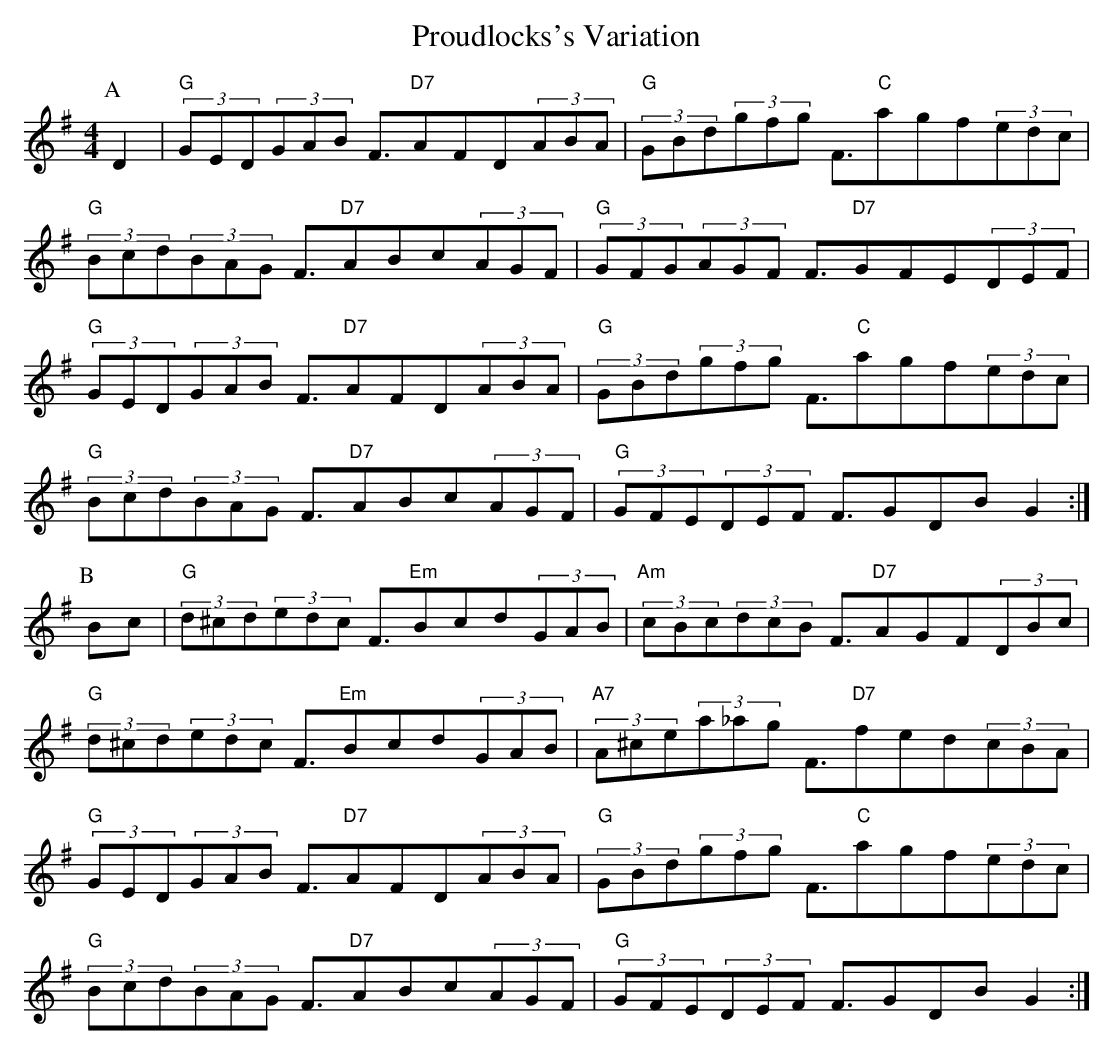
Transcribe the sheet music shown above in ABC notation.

X:1
T:Proudlocks's Variation
M:4/4
L:1/8
K:G
P:A
D2|(3"G"GED(3GAB F3/2"D7"AFD(3ABA|(3"G"GBd(3gfg F3/2"C"agf(3edc|
(3"G"Bcd(3BAG F3/2"D7"ABc(3AGF|(3"G"GFG(3AGF F3/2"D7"GFE(3DEF|
(3"G"GED(3GAB F3/2"D7"AFD(3ABA|(3"G"GBd(3gfg F3/2"C"agf(3edc|
(3"G"Bcd(3BAG F3/2"D7"ABc(3AGF|(3"G"GFE(3DEF F3/2GDBG2:|
P:B
Bc|(3"G"d^cd(3edc F3/2"Em"Bcd(3GAB|(3"Am"cBc(3dcB F3/2"D7"AGF(3DBc|
(3"G"d^cd(3edc F3/2"Em"Bcd(3GAB|(3"A7"A^ce(3a_ag F3/2"D7"fed(3cBA|
(3"G"GED(3GAB F3/2"D7"AFD(3ABA|(3"G"GBd(3gfg F3/2"C"agf(3edc|
(3"G"Bcd(3BAG F3/2"D7"ABc(3AGF|(3"G"GFE(3DEF F3/2GDBG2:|
